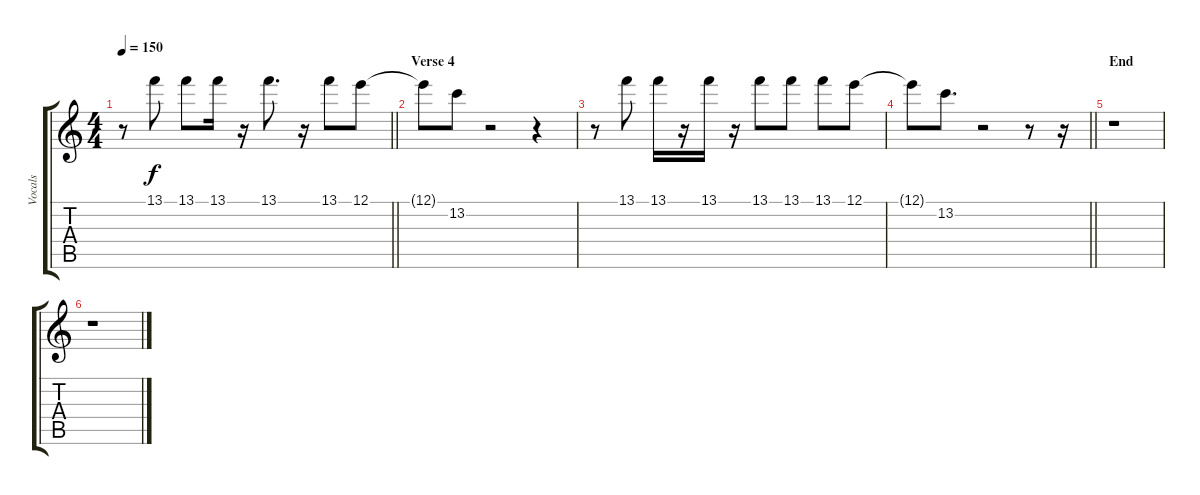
\track ("Vocals" "Vocals") {instrument acousticguitarnylon}
\staff {score tabs}
\tuning (E4 B3 G3 D3 A2 E2) {hide}
\ts (4 4)
\tempo 150
\clef g2
\barLineRight lightlight
\ks c
r.8{dy f} 13.1.8 13.1.8 13.1.16 r.16 13.1.8{d} r.16 13.1.8 12.1.8 |
\section ("" "Verse 4")
12.1{t}.8 13.2.8 r.2 r.4 |
r.8 13.1.8 13.1.16 r.16 13.1.16 r.16 13.1.8 13.1.8 13.1.8 12.1.8 |
\barLineRight lightlight
12.1{t}.8 13.2.8{d} r.2 r.8 r.16 |
\section ("" "End")
r.1 |
r.1
